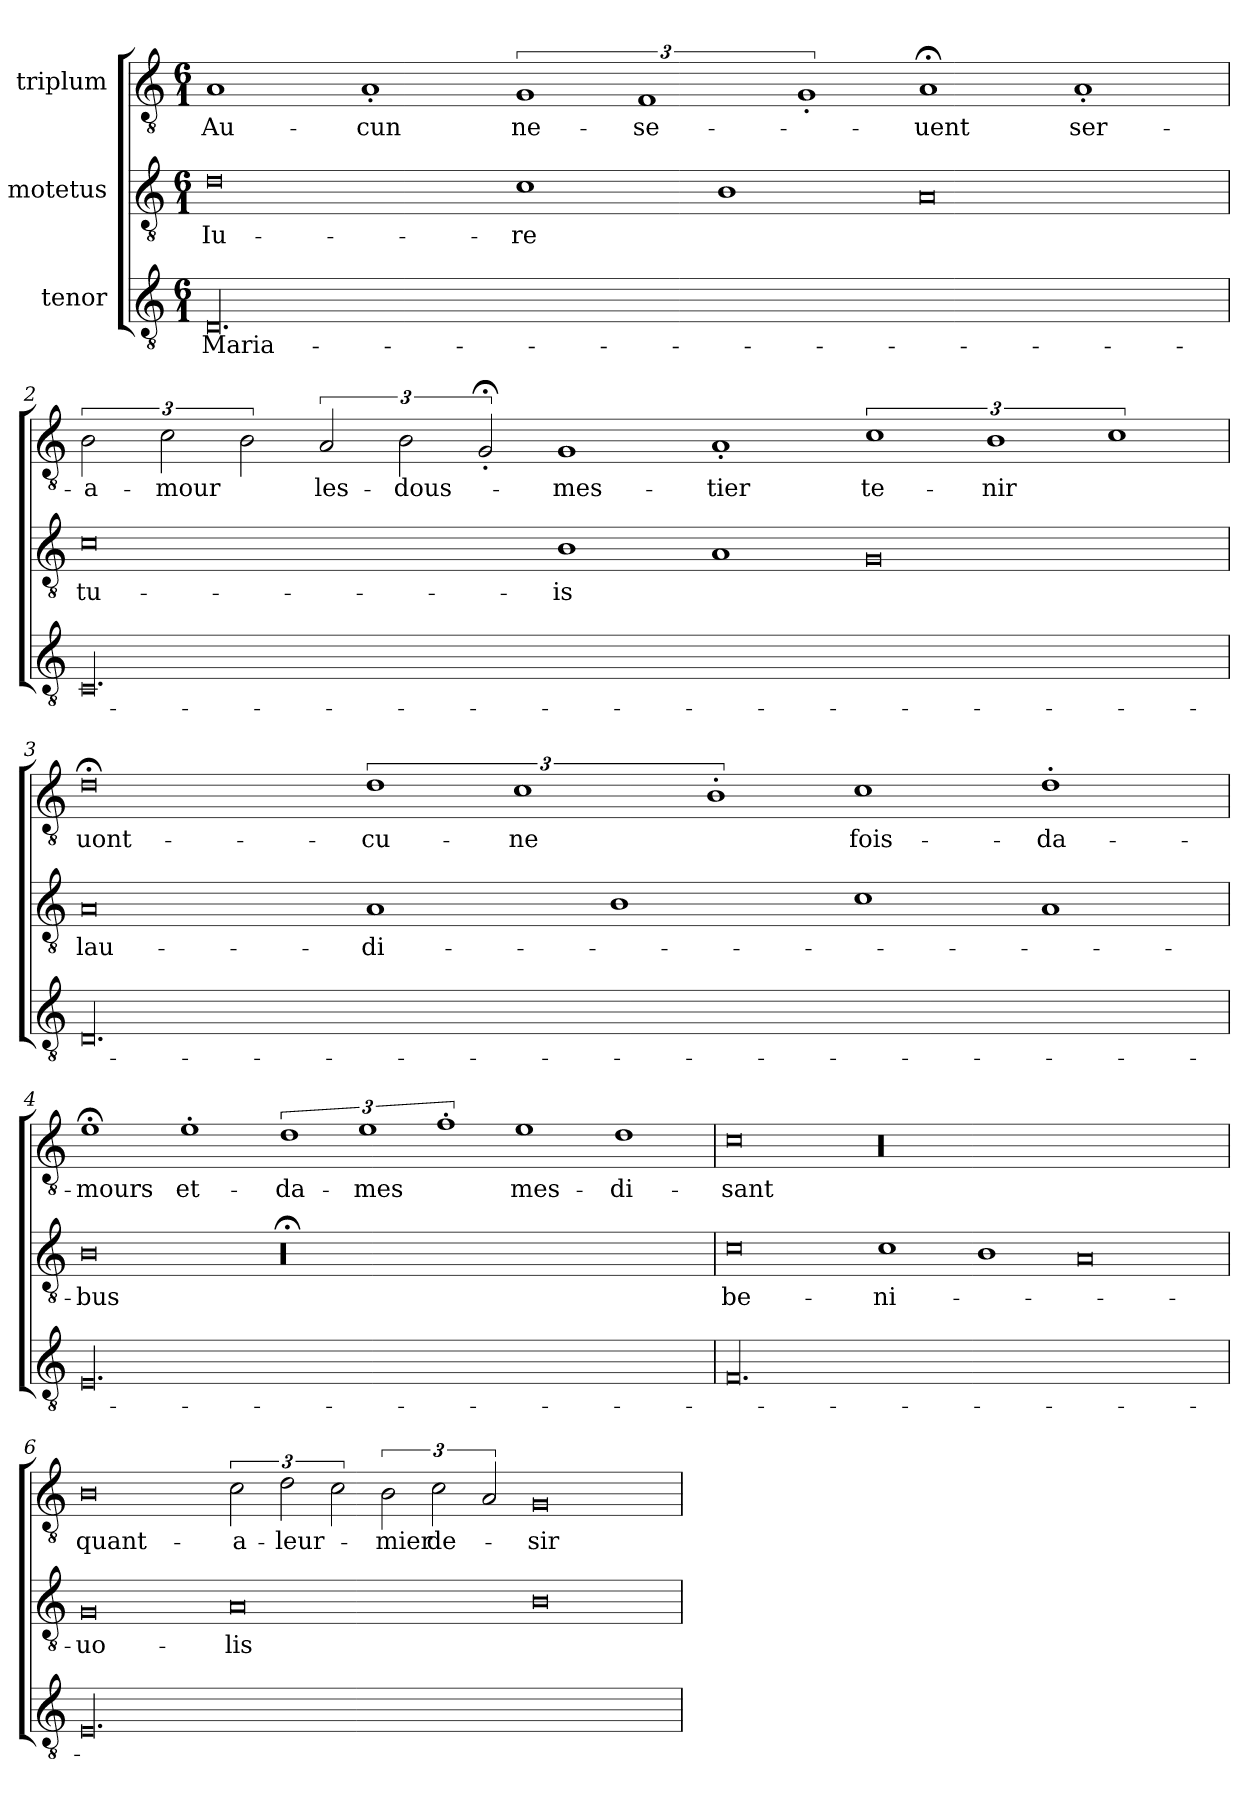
**kern	**text	**kern	**text	**kern	**text
*part3	*part3	*part2	*part2	*part1	*part1
*staff3	*staff3	*staff2	*staff2	*staff1	*staff1
*I"tenor	*	*I"motetus	*	*I"triplum	*
*clefGv2	*	*clefGv2	*	*clefGv2	*
*k[]	*	*k[]	*	*k[]	*
*C:	*	*C:	*	*C:	*
*M6/1	*	*M6/1	*	*M6/1	*
=1	=1	=1	=1	=1	=1
00.D/	Maria-	0d\	Iu-	1A/	Au-
.	.	.	.	1A'/	-cun
.	.	1c\	-re	3%2G/	ne-
.	.	.	.	3%2F/	se-
.	.	1B\	.	.	.
.	.	.	.	3%2G'/	.
.	.	0A/	.	1A;</	-uent
.	.	.	.	1A'/	ser-
=2	=2	=2	=2	=2	=2
00.C/	.	0c\	tu-	3B\	a-
.	.	.	.	3c\	-mour
.	.	.	.	3B\	.
.	.	.	.	3A/	les-
.	.	.	.	3B\	dous-
.	.	.	.	3G;<'/	.
.	.	1B\	-is	1G/	mes-
.	.	1A/	.	1A'/	-tier
.	.	0G/	.	3%2c\	-te-
.	.	.	.	3%2B\	-nir
.	.	.	.	3%2c\	.
=3	=3	=3	=3	=3	=3
00.D/	.	0A/	lau-	0d;<\	uont-
.	.	1A/	-di-	3%2d\	-cu-
.	.	.	.	3%2c\	-ne
.	.	1B\	.	.	.
.	.	.	.	3%2B'\	.
.	.	1c\	.	1c\	fois-
.	.	1A/	.	1d'\	da-
=4	=4	=4	=4	=4	=4
00.E/	.	0B\	-bus	1e;<\	-mours
.	.	.	.	1e'\	et-
.	.	00r;<	.	3%2d\	da-
.	.	.	.	3%2e\	-mes
.	.	.	.	3%2f'\	.
.	.	.	.	1e\	mes-
.	.	.	.	1d\	di-
=5	=5	=5	=5	=5	=5
00.F/	.	0c\	be-	0c\	-sant
.	.	1c\	-ni-	00r	.
.	.	1B\	.	.	.
.	.	0A/	.	.	.
=6	=6	=6	=6	=6	=6
00.E/	.	0G/	-uo-	0B\	quant-
.	.	0A/	-lis	3c\	a-
.	.	.	.	3d\	leur-
.	.	.	.	3c\	.
.	.	.	.	3B\	-mier
.	.	.	.	3c\	de-
.	.	.	.	3A/	.
.	.	0B\	.	0G/	-sir
=	=	=	=	=	=
*-	*-	*-	*-	*-	*-
